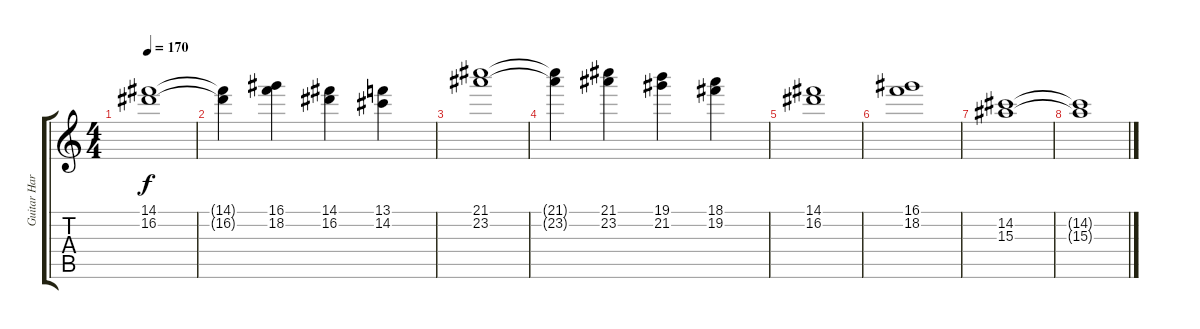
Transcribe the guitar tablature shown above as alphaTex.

\track ("Guitar Harms" "Guitar Har") {instrument distortionguitar}
\staff {score tabs}
\tuning (E4 B3 G3 D3 A2 E2) {hide}
\ts (4 4)
\tempo 170
\clef g2
\ks c
(14.1{t} 16.2{t}).1{dy f} |
(14.1{t} 16.2{t}).4 (16.1 18.2).4 (14.1 16.2).4 (13.1 14.2).4 |
(21.1 23.2).1 |
(21.1{t} 23.2{t}).4 (21.1 23.2).4 (19.1 21.2).4 (18.1 19.2).4 |
(14.1 16.2).1 |
(16.1 18.2).1 |
(14.2 15.3).1 |
(14.2{t} 15.3{t}).1
